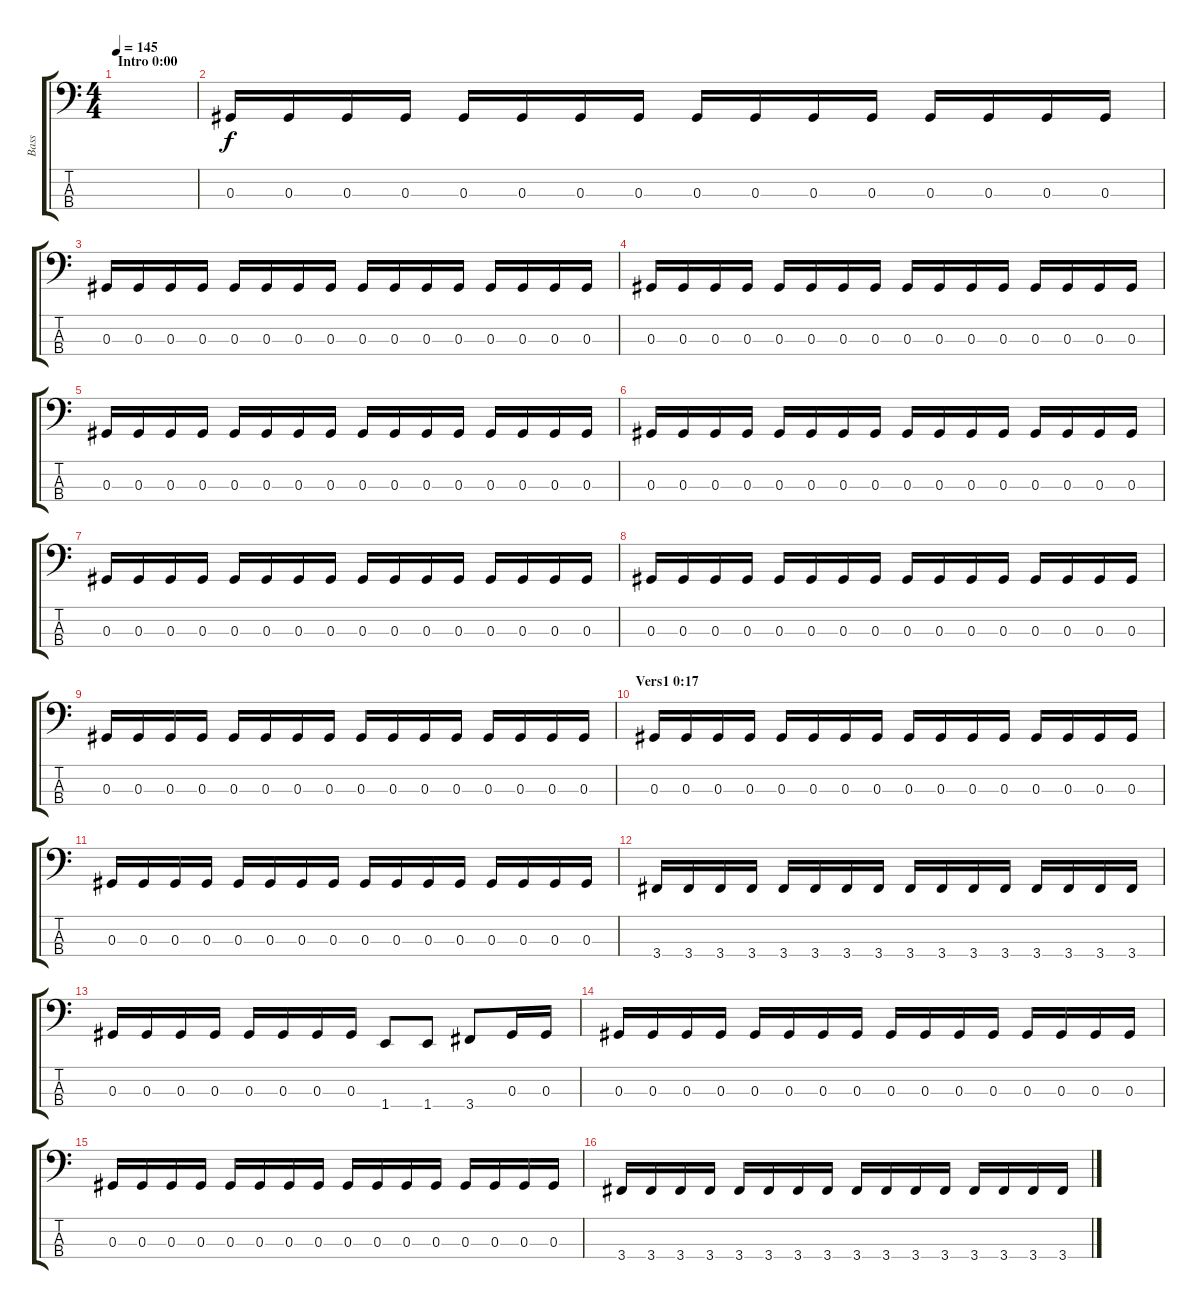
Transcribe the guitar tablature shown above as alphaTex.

\track ("Bass" "Bass") {instrument electricbasspick}
\staff {score tabs}
\tuning (Gb2 Db2 Ab1 Eb1) {hide}
\ts (4 4)
\section ("" "Intro 0:00")
\tempo 145
\clef f4
\ks c
|
0.3.16 0.3.16 0.3.16 0.3.16 0.3.16 0.3.16 0.3.16 0.3.16 0.3.16 0.3.16 0.3.16 0.3.16 0.3.16 0.3.16 0.3.16 0.3.16 |
0.3.16 0.3.16 0.3.16 0.3.16 0.3.16 0.3.16 0.3.16 0.3.16 0.3.16 0.3.16 0.3.16 0.3.16 0.3.16 0.3.16 0.3.16 0.3.16 |
0.3.16 0.3.16 0.3.16 0.3.16 0.3.16 0.3.16 0.3.16 0.3.16 0.3.16 0.3.16 0.3.16 0.3.16 0.3.16 0.3.16 0.3.16 0.3.16 |
0.3.16 0.3.16 0.3.16 0.3.16 0.3.16 0.3.16 0.3.16 0.3.16 0.3.16 0.3.16 0.3.16 0.3.16 0.3.16 0.3.16 0.3.16 0.3.16 |
0.3.16 0.3.16 0.3.16 0.3.16 0.3.16 0.3.16 0.3.16 0.3.16 0.3.16 0.3.16 0.3.16 0.3.16 0.3.16 0.3.16 0.3.16 0.3.16 |
0.3.16 0.3.16 0.3.16 0.3.16 0.3.16 0.3.16 0.3.16 0.3.16 0.3.16 0.3.16 0.3.16 0.3.16 0.3.16 0.3.16 0.3.16 0.3.16 |
0.3.16 0.3.16 0.3.16 0.3.16 0.3.16 0.3.16 0.3.16 0.3.16 0.3.16 0.3.16 0.3.16 0.3.16 0.3.16 0.3.16 0.3.16 0.3.16 |
0.3.16 0.3.16 0.3.16 0.3.16 0.3.16 0.3.16 0.3.16 0.3.16 0.3.16 0.3.16 0.3.16 0.3.16 0.3.16 0.3.16 0.3.16 0.3.16 |
\section ("" "Vers1 0:17")
0.3.16 0.3.16 0.3.16 0.3.16 0.3.16 0.3.16 0.3.16 0.3.16 0.3.16 0.3.16 0.3.16 0.3.16 0.3.16 0.3.16 0.3.16 0.3.16 |
0.3.16 0.3.16 0.3.16 0.3.16 0.3.16 0.3.16 0.3.16 0.3.16 0.3.16 0.3.16 0.3.16 0.3.16 0.3.16 0.3.16 0.3.16 0.3.16 |
3.4.16 3.4.16 3.4.16 3.4.16 3.4.16 3.4.16 3.4.16 3.4.16 3.4.16 3.4.16 3.4.16 3.4.16 3.4.16 3.4.16 3.4.16 3.4.16 |
0.3.16 0.3.16 0.3.16 0.3.16 0.3.16 0.3.16 0.3.16 0.3.16 1.4.8 1.4.8 3.4.8 0.3.16 0.3.16 |
0.3.16 0.3.16 0.3.16 0.3.16 0.3.16 0.3.16 0.3.16 0.3.16 0.3.16 0.3.16 0.3.16 0.3.16 0.3.16 0.3.16 0.3.16 0.3.16 |
0.3.16 0.3.16 0.3.16 0.3.16 0.3.16 0.3.16 0.3.16 0.3.16 0.3.16 0.3.16 0.3.16 0.3.16 0.3.16 0.3.16 0.3.16 0.3.16 |
3.4.16 3.4.16 3.4.16 3.4.16 3.4.16 3.4.16 3.4.16 3.4.16 3.4.16 3.4.16 3.4.16 3.4.16 3.4.16 3.4.16 3.4.16 3.4.16
